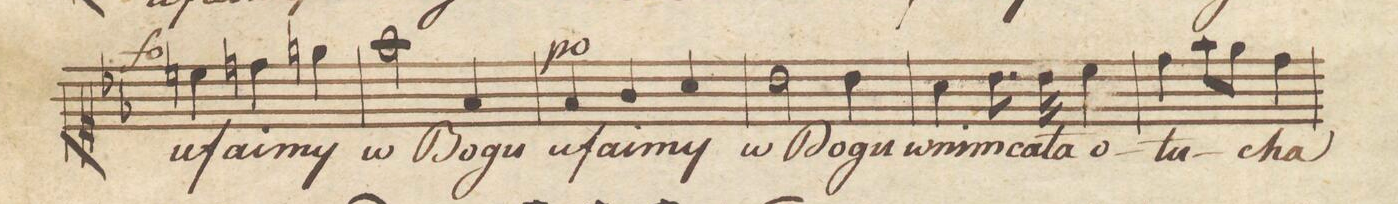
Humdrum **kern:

**kern	**text	**dynam
*I"Soprano.	*	*
*clefC1	*	*
*k[b-e-]	*	*
*met(c|)	*	*
*M3/4	*	*
4ccn\	u-	f
4ddn\	-fai-	.
4een\	-my	.
=103	=103	=103
2ff\	w Bo-	.
4f/	-gu	.
=104	=104	=104
4f/	u-	p
4g/	-fai-	.
4a/	-my	.
=105	=105	=105
2b-\	w Bo-	.
4b-\	-gu	.
=106	=106	=106
4a\	wnim	.
8.b-\	ca-	.
16b-\	-ła	.
4cc\	o-	.
=107	=107	=107
4dd\	-tu-	.
8ff\L	.	.
8ee-\J	.	.
4dd\	-cha	.
=108	=108	=108
*-	*-	*-
